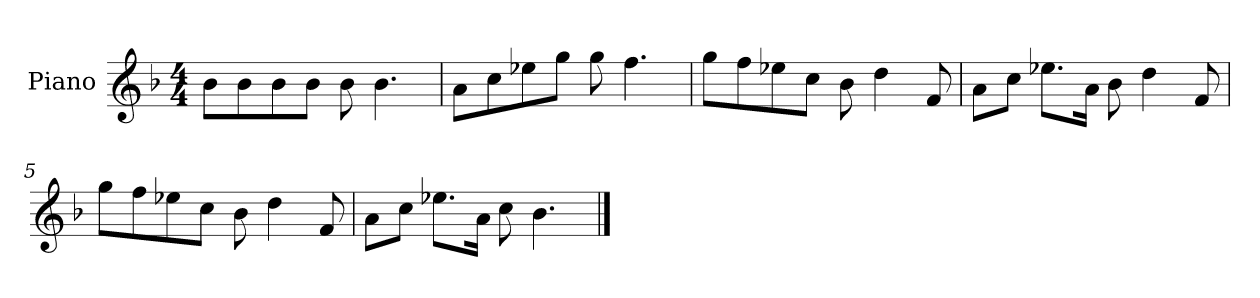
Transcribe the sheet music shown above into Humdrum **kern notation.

**kern
*part1
*staff1
*I"Piano
*I'P-no
*clefG2
*k[b-]
*M4/4
*MM90
=1
8b-\L
8b-\
8b-\
8b-\J
8b-\
4.b-\
=2
8a\L
8cc\
8ee-X\
8gg\J
8gg\
4.ff\
=3
8gg\L
8ff\
8ee-X\
8cc\J
8b-\
4dd\
8f/
=4
8a\L
8cc\J
8.ee-X\L
16a\Jk
8b-\
4dd\
8f/
=5
8gg\L
8ff\
8ee-X\
8cc\J
8b-\
4dd\
8f/
!!LO:LB:g=z
=6
8a\L
8cc\J
8.ee-X\L
16a\Jk
8cc\
4.b-\
==
*-
